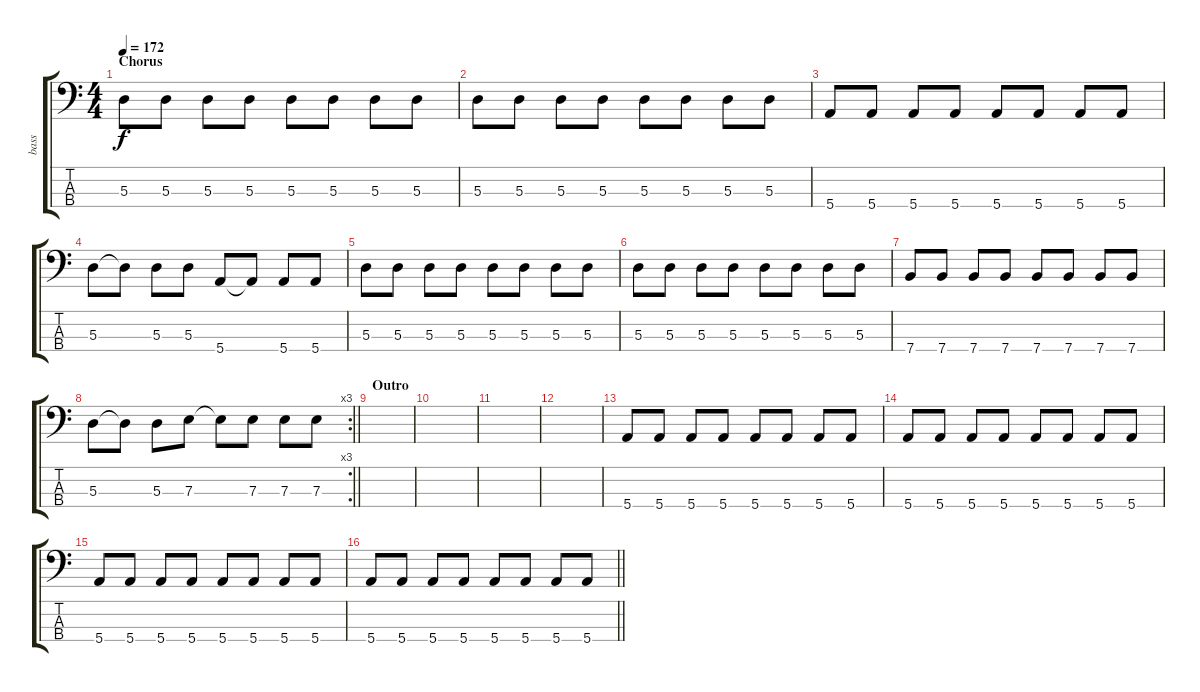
\track ("bass" "bass") {instrument electricbassfinger}
\staff {score tabs}
\tuning (G2 D2 A1 E1) {hide}
\ts (4 4)
\section ("" "Chorus")
\tempo 172
\clef f4
\ks c
5.3.8{dy f} 5.3.8 5.3.8 5.3.8 5.3.8 5.3.8 5.3.8 5.3.8 |
5.3.8 5.3.8 5.3.8 5.3.8 5.3.8 5.3.8 5.3.8 5.3.8 |
5.4.8 5.4.8 5.4.8 5.4.8 5.4.8 5.4.8 5.4.8 5.4.8 |
5.3.8 5.3{t}.8 5.3.8 5.3.8 5.4.8 5.4{t}.8 5.4.8 5.4.8 |
5.3.8 5.3.8 5.3.8 5.3.8 5.3.8 5.3.8 5.3.8 5.3.8 |
5.3.8 5.3.8 5.3.8 5.3.8 5.3.8 5.3.8 5.3.8 5.3.8 |
7.4.8 7.4.8 7.4.8 7.4.8 7.4.8 7.4.8 7.4.8 7.4.8 |
\rc 3
\barLineRight lightlight
5.3.8 5.3{t}.8 5.3.8 7.3.8 7.3{t}.8 7.3.8 7.3.8 7.3.8 |
\section ("" "Outro")
|
|
|
|
5.4.8 5.4.8 5.4.8 5.4.8 5.4.8 5.4.8 5.4.8 5.4.8 |
5.4.8 5.4.8 5.4.8 5.4.8 5.4.8 5.4.8 5.4.8 5.4.8 |
5.4.8 5.4.8 5.4.8 5.4.8 5.4.8 5.4.8 5.4.8 5.4.8 |
\barLineRight lightlight
5.4.8 5.4.8 5.4.8 5.4.8 5.4.8 5.4.8 5.4.8 5.4.8
